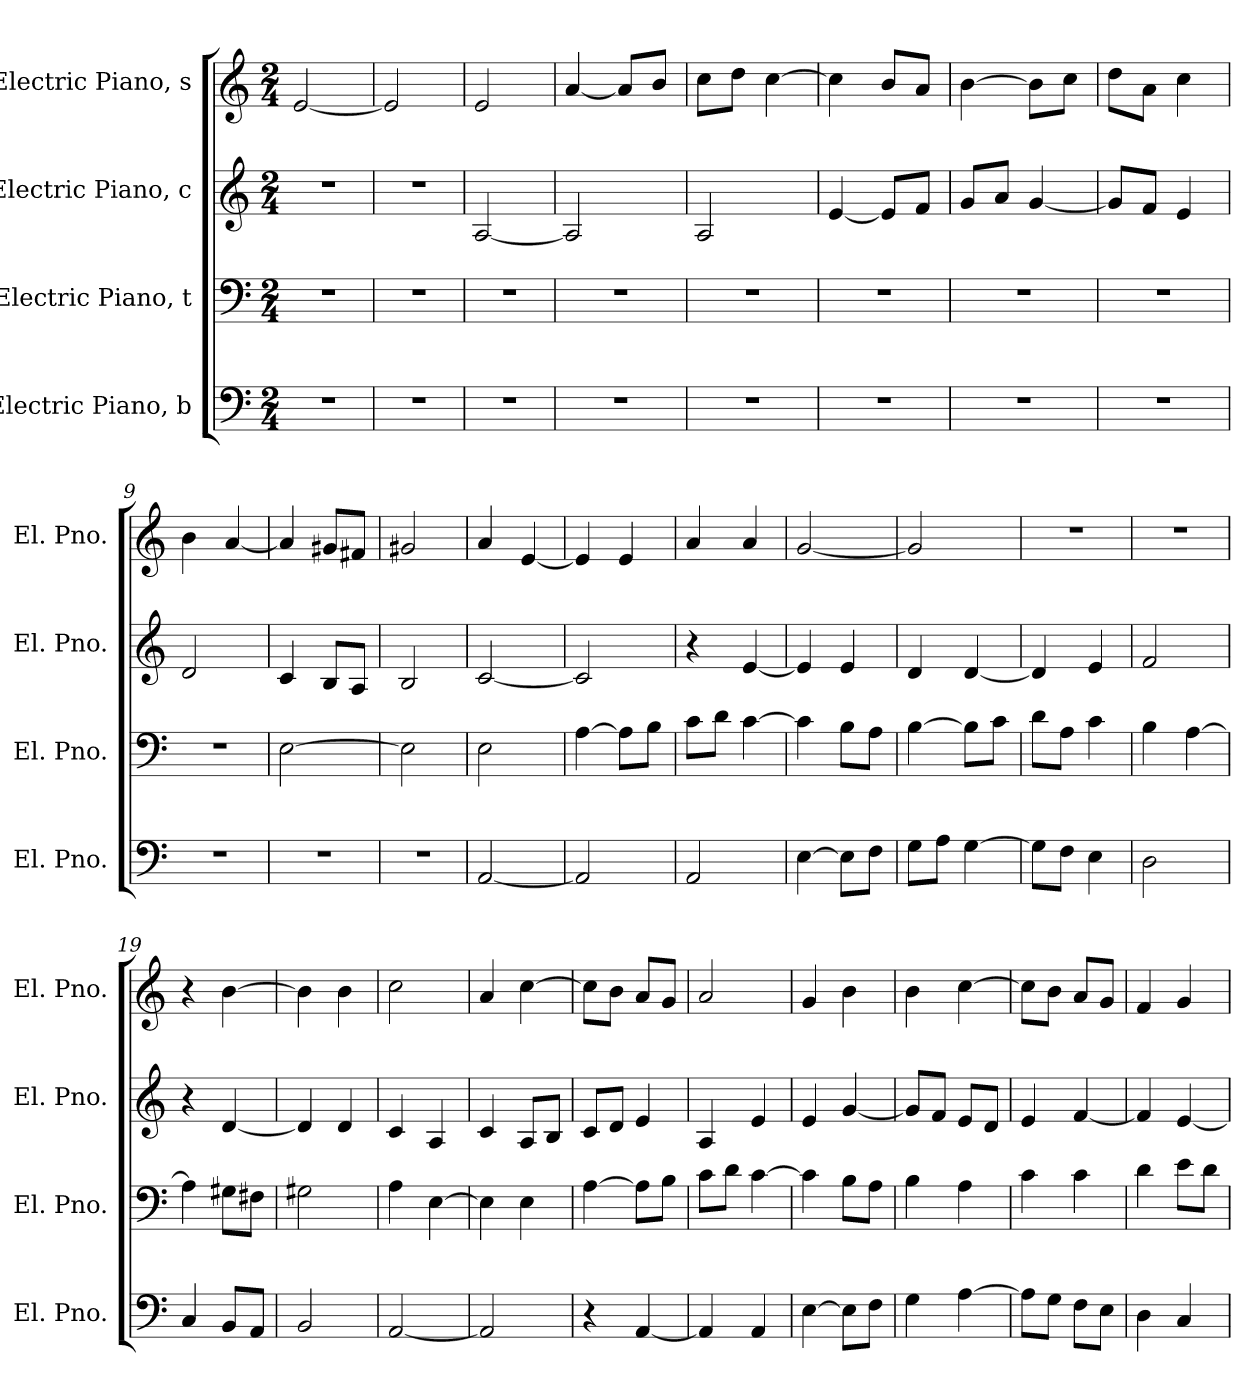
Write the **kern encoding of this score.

**kern	**kern	**kern	**kern
*part4	*part3	*part2	*part1
*staff4	*staff3	*staff2	*staff1
*I"Electric Piano, b	*I"Electric Piano, t	*I"Electric Piano, c	*I"Electric Piano, s
*I'El. Pno.	*I'El. Pno.	*I'El. Pno.	*I'El. Pno.
*clefF4	*clefF4	*clefG2	*clefG2
*k[]	*k[]	*k[]	*k[]
*M2/4	*M2/4	*M2/4	*M2/4
=1	=1	=1	=1
2r	2r	2r	[2e/
=2	=2	=2	=2
2r	2r	2r	2e/]
=3	=3	=3	=3
2r	2r	[2A/	2e/
=4	=4	=4	=4
2r	2r	2A/]	[4a/
.	.	.	8a/L]
.	.	.	8b/J
=5	=5	=5	=5
2r	2r	2A/	8cc\L
.	.	.	8dd\J
.	.	.	[4cc\
=6	=6	=6	=6
2r	2r	[4e/	4cc\]
.	.	8e/L]	8b/L
.	.	8f/J	8a/J
=7	=7	=7	=7
2r	2r	8g/L	[4b\
.	.	8a/J	.
.	.	[4g/	8b\L]
.	.	.	8cc\J
=8	=8	=8	=8
2r	2r	8g/L]	8dd\L
.	.	8f/J	8a\J
.	.	4e/	4cc\
=9	=9	=9	=9
2r	2r	2d/	4b\
.	.	.	[4a/
!!LO:LB:g=z
=10	=10	=10	=10
2r	[2E\	4c/	4a/]
.	.	8B/L	8g#X/L
.	.	8A/J	8f#X/J
=11	=11	=11	=11
2r	2E\]	2B/	2g#X/
=12	=12	=12	=12
[2AA/	2E\	[2c/	4a/
.	.	.	[4e/
=13	=13	=13	=13
2AA/]	[4A\	2c/]	4e/]
.	8A\L]	.	4e/
.	8B\J	.	.
=14	=14	=14	=14
2AA/	8c\L	4r	4a/
.	8d\J	.	.
.	[4c\	[4e/	4a/
=15	=15	=15	=15
[4E\	4c\]	4e/]	[2g/
8E\L]	8B\L	4e/	.
8F\J	8A\J	.	.
=16	=16	=16	=16
8G\L	[4B\	4d/	2g/]
8A\J	.	.	.
[4G\	8B\L]	[4d/	.
.	8c\J	.	.
=17	=17	=17	=17
8G\L]	8d\L	4d/]	2r
8F\J	8A\J	.	.
4E\	4c\	4e/	.
=18	=18	=18	=18
2D\	4B\	2f/	2r
.	[4A\	.	.
!!LO:LB:g=z
=19	=19	=19	=19
4C/	4A\]	4r	4r
8BB/L	8G#X\L	[4d/	[4b\
8AA/J	8F#X\J	.	.
=20	=20	=20	=20
2BB/	2G#X\	4d/]	4b\]
.	.	4d/	4b\
=21	=21	=21	=21
[2AA/	4A\	4c/	2cc\
.	[4E\	4A/	.
=22	=22	=22	=22
2AA/]	4E\]	4c/	4a/
.	4E\	8A/L	[4cc\
.	.	8B/J	.
=23	=23	=23	=23
4r	[4A\	8c/L	8cc\L]
.	.	8d/J	8b\J
[4AA/	8A\L]	4e/	8a/L
.	8B\J	.	8g/J
=24	=24	=24	=24
4AA/]	8c\L	4A/	2a/
.	8d\J	.	.
4AA/	[4c\	4e/	.
=25	=25	=25	=25
[4E\	4c\]	4e/	4g/
8E\L]	8B\L	[4g/	4b\
8F\J	8A\J	.	.
=26	=26	=26	=26
4G\	4B\	8g/L]	4b\
.	.	8f/J	.
[4A\	4A\	8e/L	[4cc\
.	.	8d/J	.
=27	=27	=27	=27
8A\L]	4c\	4e/	8cc\L]
8G\J	.	.	8b\J
8F\L	4c\	[4f/	8a/L
8E\J	.	.	8g/J
!!LO:PB:g=z
=28	=28	=28	=28
4D\	4d\	4f/]	4f/
4C/	8e\L	[4e/	4g/
.	8d\J	.	.
=	=	=	=
*-	*-	*-	*-
